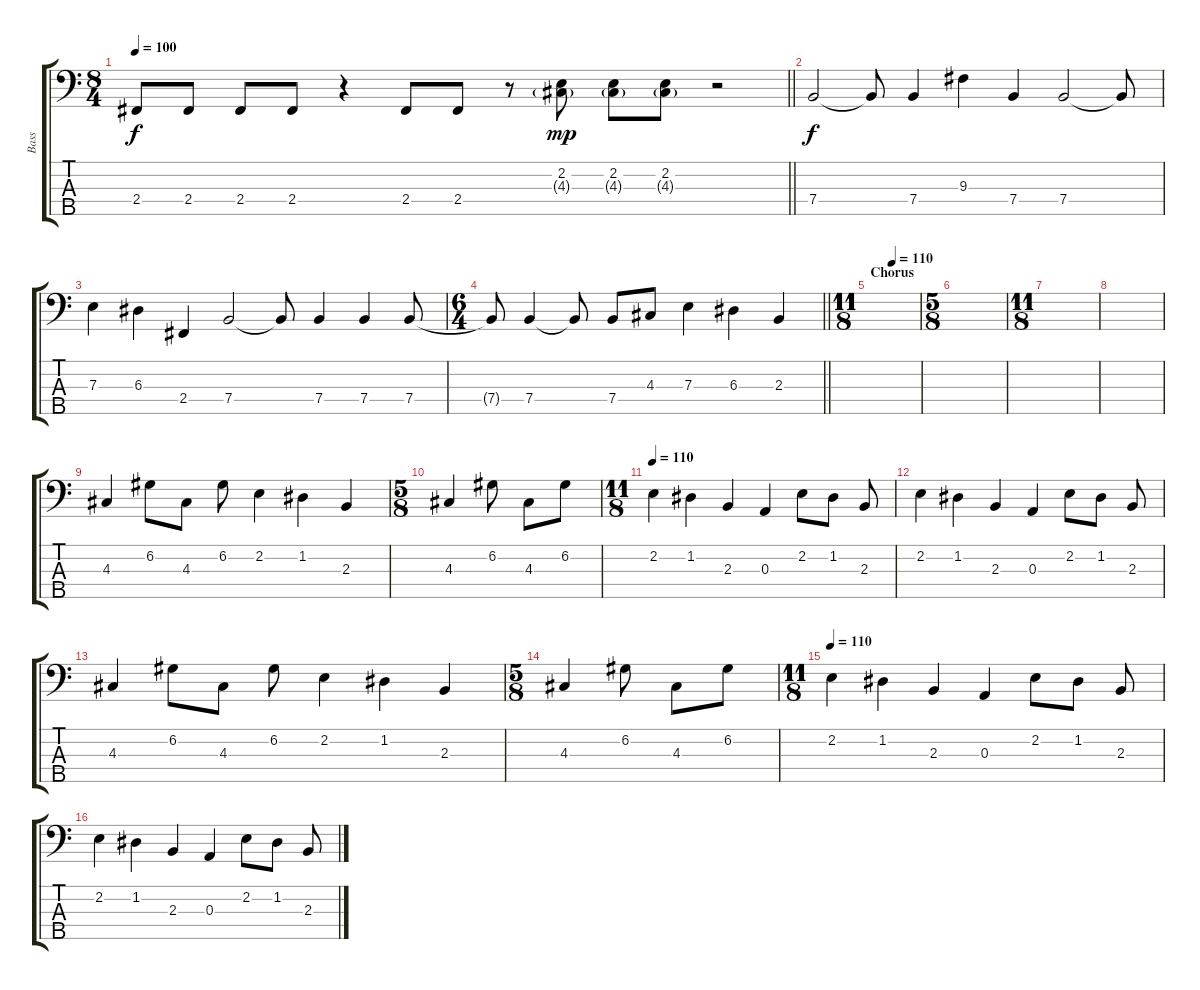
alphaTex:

\track ("Bass" "Bass") {instrument electricbassfinger}
\staff {score tabs}
\tuning (G2 D2 A1 E1 B0) {hide}
\ts (8 4)
\tempo 100
\clef f4
\barLineRight lightlight
\ks c
2.4.8{dy f} 2.4.8 2.4.8 2.4.8 r.4 2.4.8 2.4.8 r.8 (2.2 4.3{g}).8{dy mp} (2.2 4.3{g}).8 (2.2 4.3{g}).8 r.2 |
7.4.2{dy f} 7.4{t}.8 7.4.4 9.3.4 7.4.4 7.4.2 7.4{t}.8 |
7.3.4 6.3.4 2.4.4 7.4.2 7.4{t}.8 7.4.4 7.4.4 7.4.8 |
\ts (6 4)
\barLineRight lightlight
7.4{t}.8 7.4.4 7.4{t}.8 7.4.8 4.3.8 7.3.4 6.3.4 2.3.4 |
\ts (11 8)
\section ("" "Chorus")
\tempo (110 0.45454545454545453)
|
\ts (5 8)
|
\ts (11 8)
|
|
4.3.4 6.2.8 4.3.8 6.2.8 2.2.4 1.2.4 2.3.4 |
\ts (5 8)
4.3.4 6.2.8 4.3.8 6.2.8 |
\ts (11 8)
\tempo 110
2.2.4 1.2.4 2.3.4 0.3.4 2.2.8 1.2.8 2.3.8 |
2.2.4 1.2.4 2.3.4 0.3.4 2.2.8 1.2.8 2.3.8 |
4.3.4 6.2.8 4.3.8 6.2.8 2.2.4 1.2.4 2.3.4 |
\ts (5 8)
4.3.4 6.2.8 4.3.8 6.2.8 |
\ts (11 8)
\tempo 110
2.2.4 1.2.4 2.3.4 0.3.4 2.2.8 1.2.8 2.3.8 |
2.2.4 1.2.4 2.3.4 0.3.4 2.2.8 1.2.8 2.3.8
